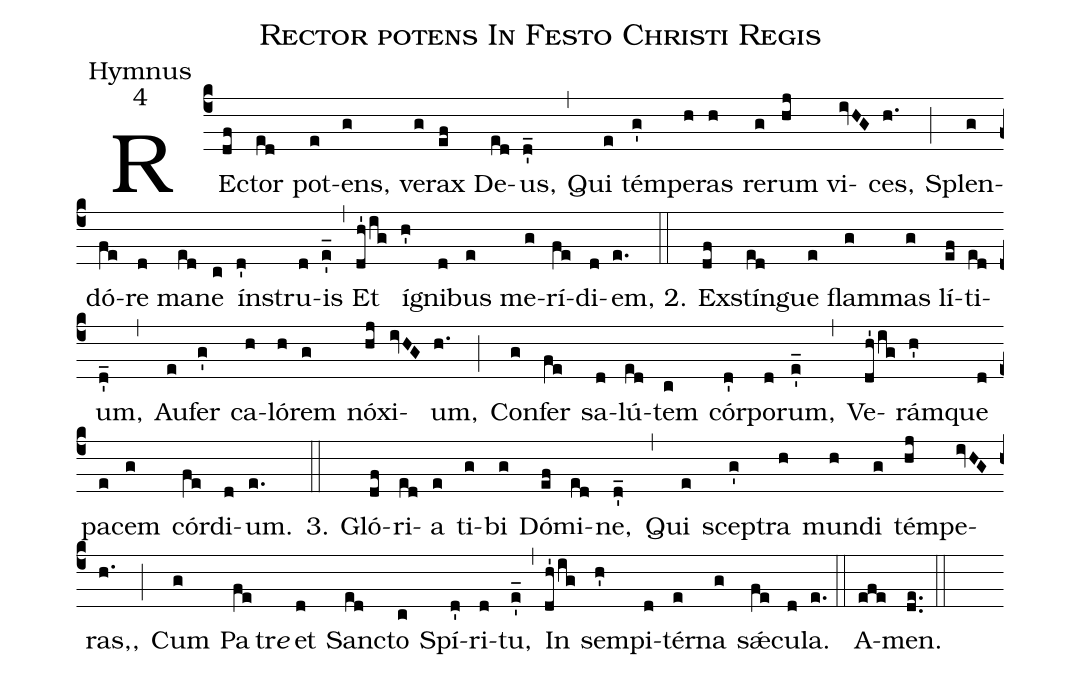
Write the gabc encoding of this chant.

name:Rector potens In Festo Christi Regis;
office-part:Hymnus;
mode:4;
%%
(c4)REc(df)tor(ed) pot(e)ens,(g) ve(g)rax(ef) De(ed)us,(d'_) (,)
Qui(e) tém(g')pe(h)ras(h) re(g)rum(hj) vi(ivHG)ces,(h.) (;)
Splen(g)dó(fe)re(d) ma(ed)ne(c) ín(d')stru(d)is(e'_) (,)
Et(dh'1/ig) í(h')gni(d)bus(e) me(g)rí(fe)di(d)em,(e.) (::)

2. Ex(df)stín(ed)gue(e) flam(g)mas(g) lí(ef)ti(ed)um,(d'_) (,)
Au(e)fer(g') ca(h)ló(h)rem(g) nó(hj)xi(ivHG)um,(h.) (;)
Con(g)fer(fe) sa(d)lú(ed)tem(c) cór(d')po(d)rum,(e'_) (,)
Ve(dh'1/ig)rám(h')que(d) pa(e)cem(g) cór(fe)di(d)um.(e.) (::)

3. Gló(df)ri(ed)a(e) ti(g)bi(g) Dó(ef)mi(ed)ne,(d'_) (,)
Qui(e) scep(g')tra(h) mun(h)di(g) tém(hj)pe(ivHG)ras,,(h.) (;)
Cum(g) Pa(fe)tr<i>e</i>() et(d) Sanc(ed)to(c) Spí(d')ri(d)tu,(e'_) (,)
In(dh'1/ig) sem(h')pi(d)tér(e)na(g) sǽ(fe)cu(d)la.(e.) (::)
A(efe)men.(de..) (::)
